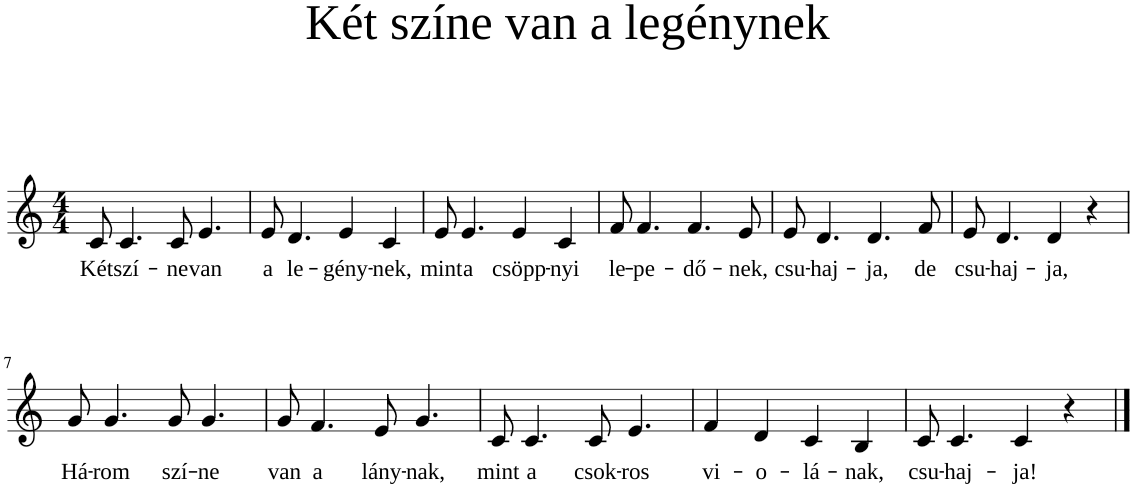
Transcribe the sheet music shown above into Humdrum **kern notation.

**kern	**text
*part1	*part1
*staff1	*staff1
*I"Piano	*
*I'Pno	*
*clefG2	*
*k[]	*
*M4/4	*
=1	=1
!	!LO:LY:b
8c/	Két
!	!LO:LY:b
4.c/	szí-
!	!LO:LY:b
8c/	-ne
!	!LO:LY:b
4.e/	van
=2	=2
!	!LO:LY:b
8e/	a
!	!LO:LY:b
4.d/	le-
!	!LO:LY:b
4e/	-gény-
!	!LO:LY:b
4c/	-nek,
=3	=3
!	!LO:LY:b
8e/	mint
!	!LO:LY:b
4.e/	a
!	!LO:LY:b
4e/	csöpp-
!	!LO:LY:b
4c/	-nyi
=4	=4
!	!LO:LY:b
8f/	le-
!	!LO:LY:b
4.f/	-pe-
!	!LO:LY:b
4.f/	-dő-
!	!LO:LY:b
8e/	-nek,
=5	=5
!	!LO:LY:b
8e/	csu-
!	!LO:LY:b
4.d/	-haj-
!	!LO:LY:b
4.d/	-ja,
!	!LO:LY:b
8f/	de
=6	=6
!	!LO:LY:b
8e/	csu-
!	!LO:LY:b
4.d/	-haj-
!	!LO:LY:b
4d/	-ja,
4r	.
!!LO:LB:g=z
=7	=7
!	!LO:LY:b
8g/	Há-
!	!LO:LY:b
4.g/	-rom
!	!LO:LY:b
8g/	szí-
!	!LO:LY:b
4.g/	-ne
=8	=8
!	!LO:LY:b
8g/	van
!	!LO:LY:b
4.f/	a
!	!LO:LY:b
8e/	lány-
!	!LO:LY:b
4.g/	-nak,
=9	=9
!	!LO:LY:b
8c/	mint
!	!LO:LY:b
4.c/	a
!	!LO:LY:b
8c/	csok-
!	!LO:LY:b
4.e/	-ros
=10	=10
!	!LO:LY:b
4f/	vi-
!	!LO:LY:b
4d/	-o-
!	!LO:LY:b
4c/	-lá-
!	!LO:LY:b
4B/	-nak,
=11	=11
!	!LO:LY:b
8c/	csu-
!	!LO:LY:b
4.c/	-haj-
!	!LO:LY:b
4c/	-ja!
4r	.
==	==
*-	*-
